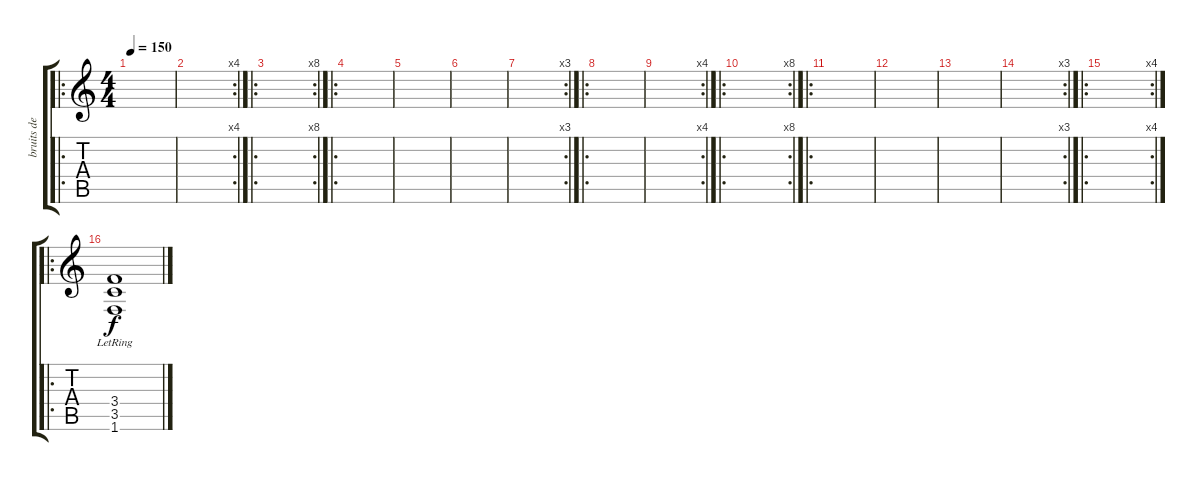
\track ("bruits de fond-(sampler)" "bruits de ") {instrument overdrivenguitar}
\staff {score tabs}
\tuning (E4 B3 G3 D3 A2 E2) {hide}
\ro
\ts (4 4)
\tempo 150
\clef g2
\ks c
|
\rc 4
|
\ro
\rc 8
|
\ro
|
|
|
\rc 3
|
\ro
|
\rc 4
|
\ro
\rc 8
|
\ro
|
|
|
\rc 3
|
\ro
\rc 4
|
\ro
(3.4{lr} 3.5{lr} 1.6{lr}).1
